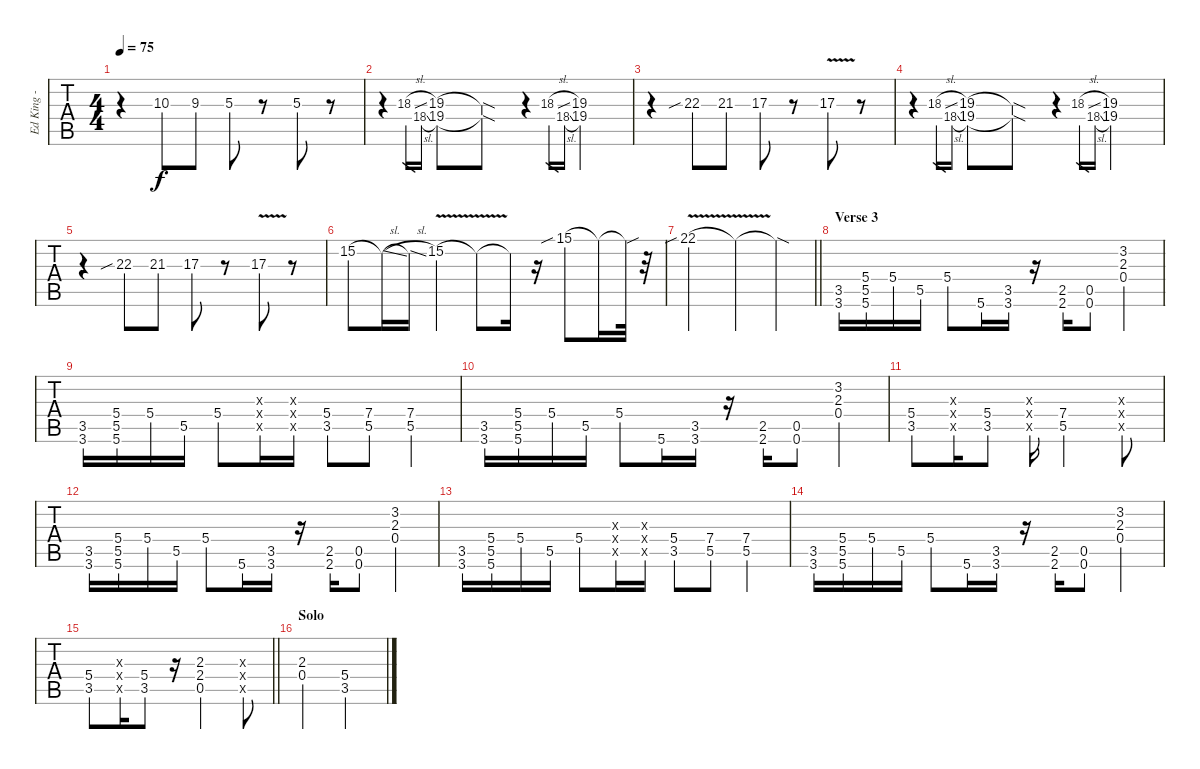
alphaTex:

\track ("Ed King - Slide Guitar" "Ed King - ") {instrument overdrivenguitar}
\staff {tabs}
\tuning (E4 B3 G3 D3 A2 D2) {hide}
\ts (4 4)
\tempo 75
\clef g2
\ks c
r.4{dy f} 10.3.8 9.3.8 5.3.8 r.8 5.3.8 r.8 |
r.4 18.3{sl}.16{gr} 18.4{sl}.16{gr} (19.3 19.4).8 (19.3{sod t} 19.4{sod t}).8 r.4 18.3{sl}.16{gr} 18.4{sl}.16{gr} (19.3 19.4).4 |
r.4 22.3{sib}.8 21.3.8 17.3.8 r.8 17.3{v}.8 r.8 |
r.4 18.3{sl}.16{gr} 18.4{sl}.16{gr} (19.3 19.4).8 (19.3{sod t} 19.4{sod t}).8 r.4 18.3{sl}.16{gr} 18.4{sl}.16{gr} (19.3 19.4).4 |
r.4 22.3{sib}.8 21.3.8 17.3.8 r.8 17.3{v}.8 r.8 |
15.2.8 15.2{sl t}.16 15.2{sl t}.16 15.2{v}.4 15.2{t}.8 15.2{t}.16 r.16 15.1{sib}.8 15.1{t}.16 15.1{sou t}.32 r.32 |
\barLineRight lightlight
22.1{v sib}.2 22.1{t}.4 22.1{sod t}.4 |
\section ("" "Verse 3")
(3.5 3.6).16 (5.4 5.5 5.6).16 5.4.16 5.5.16 5.4.8 5.6.16 (3.5 3.6).16 r.16 (2.5 2.6).16 (0.5 0.6).8 (3.2 2.3 0.4).4 |
(3.5 3.6).16 (5.4 5.5 5.6).16 5.4.16 5.5.16 5.4.8 (0.3{x} 0.4{x} 0.5{x}).16 (0.3{x} 0.4{x} 0.5{x}).16 (5.4 3.5).8 (7.4 5.5).8 (7.4 5.5).4 |
(3.5 3.6).16 (5.4 5.5 5.6).16 5.4.16 5.5.16 5.4.8 5.6.16 (3.5 3.6).16 r.16 (2.5 2.6).16 (0.5 0.6).8 (3.2 2.3 0.4).4 |
(5.4 3.5).8 (0.3{x} 0.4{x} 0.5{x}).16 (5.4 3.5).8 (0.3{x} 0.4{x} 0.5{x}).16 (7.4 5.5).2 (0.3{x} 0.4{x} 0.5{x}).8 |
(3.5 3.6).16 (5.4 5.5 5.6).16 5.4.16 5.5.16 5.4.8 5.6.16 (3.5 3.6).16 r.16 (2.5 2.6).16 (0.5 0.6).8 (3.2 2.3 0.4).4 |
(3.5 3.6).16 (5.4 5.5 5.6).16 5.4.16 5.5.16 5.4.8 (0.3{x} 0.4{x} 0.5{x}).16 (0.3{x} 0.4{x} 0.5{x}).16 (5.4 3.5).8 (7.4 5.5).8 (7.4 5.5).4 |
(3.5 3.6).16 (5.4 5.5 5.6).16 5.4.16 5.5.16 5.4.8 5.6.16 (3.5 3.6).16 r.16 (2.5 2.6).16 (0.5 0.6).8 (3.2 2.3 0.4).4 |
\barLineRight lightlight
(5.4 3.5).8 (0.3{x} 0.4{x} 0.5{x}).16 (5.4 3.5).8 r.16 (2.3 2.4 0.5).2 (0.3{x} 0.4{x} 0.5{x}).8 |
\section ("" "Solo")
(2.3 0.4).2 (5.4 3.5).2
